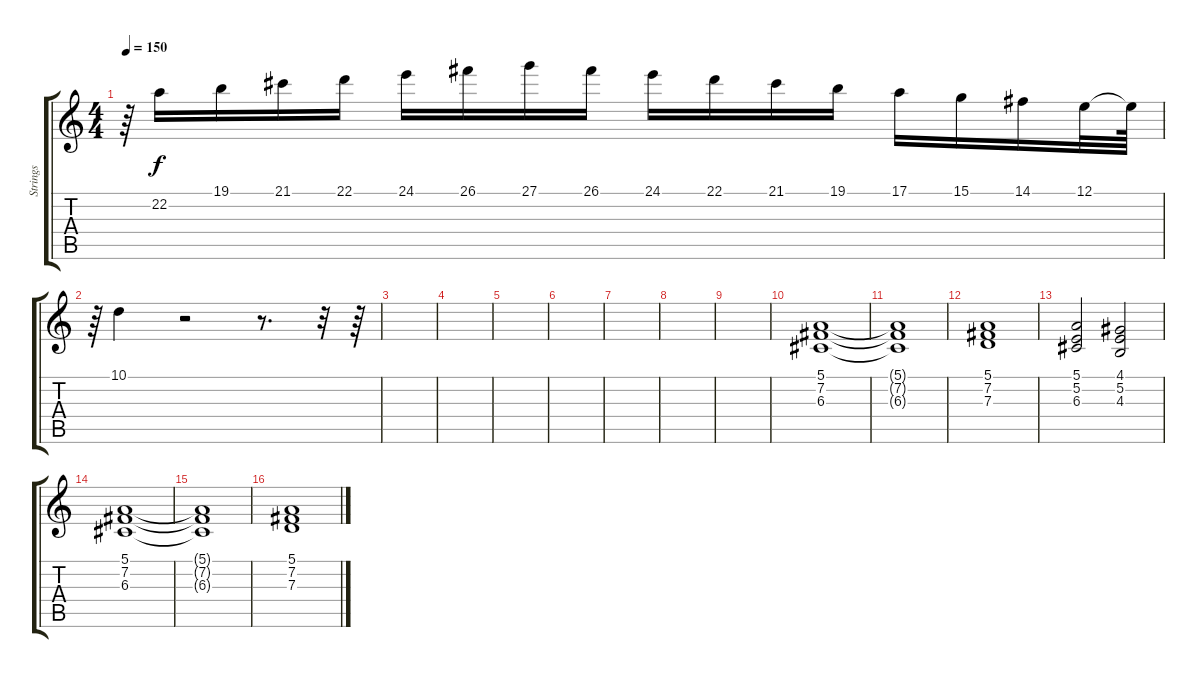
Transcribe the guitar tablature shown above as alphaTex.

\track ("Strings" "Strings") {instrument stringensemble1}
\staff {score tabs}
\tuning (E4 B3 G3 D3 A2 E2) {hide}
\ts (4 4)
\tempo 150
\clef g2
\ks c
r.64{dy f} 22.2.16 19.1.16 21.1.16 22.1.16 24.1.16 26.1.16 27.1.16 26.1.16 24.1.16 22.1.16 21.1.16 19.1.16 17.1.16 15.1.16 14.1.16 12.1.32 12.1{t}.64 |
r.64 10.1.4 r.2 r.8{d} r.32 r.64 |
|
|
|
|
|
|
|
(5.1 7.2 6.3).1{instrument stringensemble1} |
(5.1{t} 7.2{t} 6.3{t}).1 |
(5.1 7.2 7.3).1 |
(5.1 5.2 6.3).2 (4.1 5.2 4.3).2 |
(5.1 7.2 6.3).1 |
(5.1{t} 7.2{t} 6.3{t}).1 |
(5.1 7.2 7.3).1
